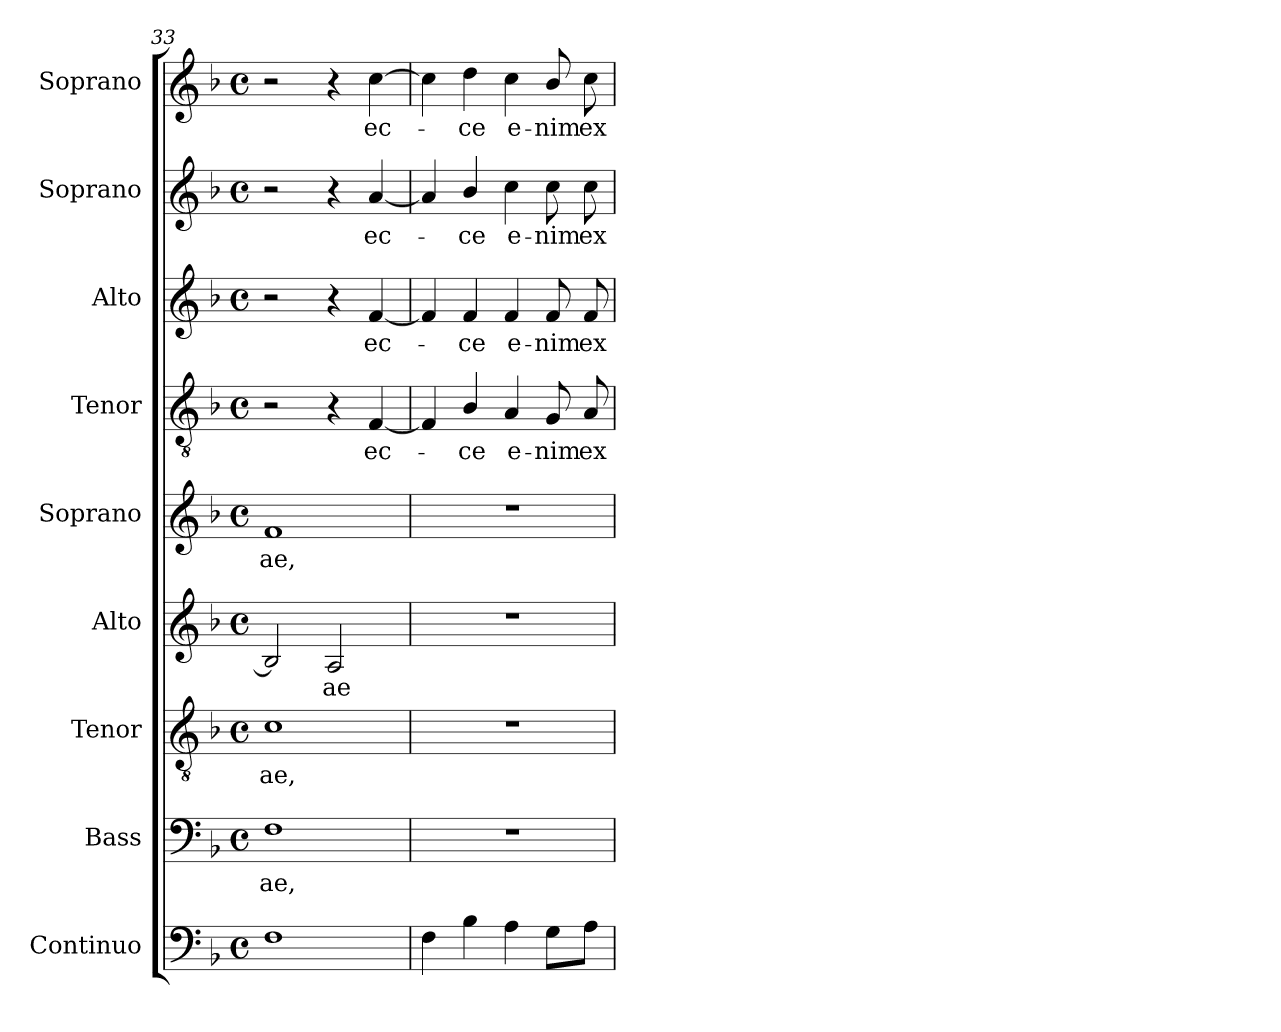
**kern	**kern	**text	**kern	**text	**kern	**text	**kern	**text	**kern	**text	**kern	**text	**kern	**text	**kern	**text
*part9	*part8	*part8	*part7	*part7	*part6	*part6	*part5	*part5	*part4	*part4	*part3	*part3	*part2	*part2	*part1	*part1
*staff9	*staff8	*staff8	*staff7	*staff7	*staff6	*staff6	*staff5	*staff5	*staff4	*staff4	*staff3	*staff3	*staff2	*staff2	*staff1	*staff1
*I"Continuo	*I"Bass	*	*I"Tenor	*	*I"Alto	*	*I"Soprano	*	*I"Tenor	*	*I"Alto	*	*I"Soprano	*	*I"Soprano	*
*I'Cont.	*I'B.	*	*I'T.	*	*I'A.	*	*I'S.	*	*I'T.	*	*I'A.	*	*I'S.	*	*I'S.	*
*clefF4	*clefF4	*	*clefGv2	*	*clefG2	*	*clefG2	*	*clefGv2	*	*clefG2	*	*clefG2	*	*clefG2	*
*	*	*	*ITrd7c12	*	*	*	*	*	*ITrd7c12	*	*	*	*	*	*	*
*k[b-]	*k[b-]	*	*k[b-]	*	*k[b-]	*	*k[b-]	*	*k[b-]	*	*k[b-]	*	*k[b-]	*	*k[b-]	*
*F:	*F:	*	*F:	*	*F:	*	*F:	*	*F:	*	*F:	*	*F:	*	*F:	*
*M4/4	*M4/4	*	*M4/4	*	*M4/4	*	*M4/4	*	*M4/4	*	*M4/4	*	*M4/4	*	*M4/4	*
*met(c)	*met(c)	*	*met(c)	*	*met(c)	*	*met(c)	*	*met(c)	*	*met(c)	*	*met(c)	*	*met(c)	*
=33	=33	=33	=33	=33	=33	=33	=33	=33	=33	=33	=33	=33	=33	=33	=33	=33
!	!	!LO:LY:b:color=#000000	!	!	!	!	!	!	!	!	!	!	!	!	!	!
!	!	!	!	!LO:LY:b:color=#000000	!	!	!	!	!	!	!	!	!	!	!	!
!	!	!	!	!	!	!	!	!LO:LY:b:color=#000000	!	!	!	!	!	!	!	!
1Fi	1Fi	-ae,	1Ci	-ae,	2B-i/]	.	1fi	-ae,	2r	.	2r	.	2r	.	2r	.
!	!	!	!	!	!	!LO:LY:b:color=#000000	!	!	!	!	!	!	!	!	!	!
.	.	.	.	.	2Ai/	-ae	.	.	4r	.	4r	.	4r	.	4r	.
!	!	!	!	!	!	!	!	!	!	!LO:LY:b:color=#000000	!	!	!	!	!	!
!	!	!	!	!	!	!	!	!	!	!	!	!LO:LY:b:color=#000000	!	!	!	!
!	!	!	!	!	!	!	!	!	!	!	!	!	!	!LO:LY:b:color=#000000	!	!
!	!	!	!	!	!	!	!	!	!	!	!	!	!	!	!	!LO:LY:b:color=#000000
.	.	.	.	.	.	.	.	.	[<4FFi/	ec-	[<4fi/	ec-	[<4ai/	ec-	[>4cci\	ec-
=34	=34	=34	=34	=34	=34	=34	=34	=34	=34	=34	=34	=34	=34	=34	=34	=34
4Fi\	1r	.	1r	.	1r	.	1r	.	4FFi/]	.	4fi/]	.	4ai/]	.	4cci\]	.
!	!	!	!	!	!	!	!	!	!	!LO:LY:b:color=#000000	!	!	!	!	!	!
!	!	!	!	!	!	!	!	!	!	!	!	!LO:LY:b:color=#000000	!	!	!	!
!	!	!	!	!	!	!	!	!	!	!	!	!	!	!LO:LY:b:color=#000000	!	!
!	!	!	!	!	!	!	!	!	!	!	!	!	!	!	!	!LO:LY:b:color=#000000
4B-i\	.	.	.	.	.	.	.	.	4BB-i/	-ce	4fi/	-ce	4b-i/	-ce	4ddi\	-ce
!	!	!	!	!	!	!	!	!	!	!LO:LY:b:color=#000000	!	!	!	!	!	!
!	!	!	!	!	!	!	!	!	!	!	!	!LO:LY:b:color=#000000	!	!	!	!
!	!	!	!	!	!	!	!	!	!	!	!	!	!	!LO:LY:b:color=#000000	!	!
!	!	!	!	!	!	!	!	!	!	!	!	!	!	!	!	!LO:LY:b:color=#000000
4Ai\	.	.	.	.	.	.	.	.	4AAi/	e-	4fi/	e-	4cci\	e-	4cci\	e-
!	!	!	!	!	!	!	!	!	!	!LO:LY:b:color=#000000	!	!	!	!	!	!
!	!	!	!	!	!	!	!	!	!	!	!	!LO:LY:b:color=#000000	!	!	!	!
!	!	!	!	!	!	!	!	!	!	!	!	!	!	!LO:LY:b:color=#000000	!	!
!	!	!	!	!	!	!	!	!	!	!	!	!	!	!	!	!LO:LY:b:color=#000000
8Gi\L	.	.	.	.	.	.	.	.	8GGi/	-nim	8fi/	-nim	8cci\	-nim	8b-i/	-nim
!	!	!	!	!	!	!	!	!	!	!LO:LY:b:color=#000000	!	!	!	!	!	!
!	!	!	!	!	!	!	!	!	!	!	!	!LO:LY:b:color=#000000	!	!	!	!
!	!	!	!	!	!	!	!	!	!	!	!	!	!	!LO:LY:b:color=#000000	!	!
!	!	!	!	!	!	!	!	!	!	!	!	!	!	!	!	!LO:LY:b:color=#000000
8Ai\J	.	.	.	.	.	.	.	.	8AAi/	ex	8fi/	ex	8cci\	ex	8cci\	ex
=	=	=	=	=	=	=	=	=	=	=	=	=	=	=	=	=
*-	*-	*-	*-	*-	*-	*-	*-	*-	*-	*-	*-	*-	*-	*-	*-	*-
